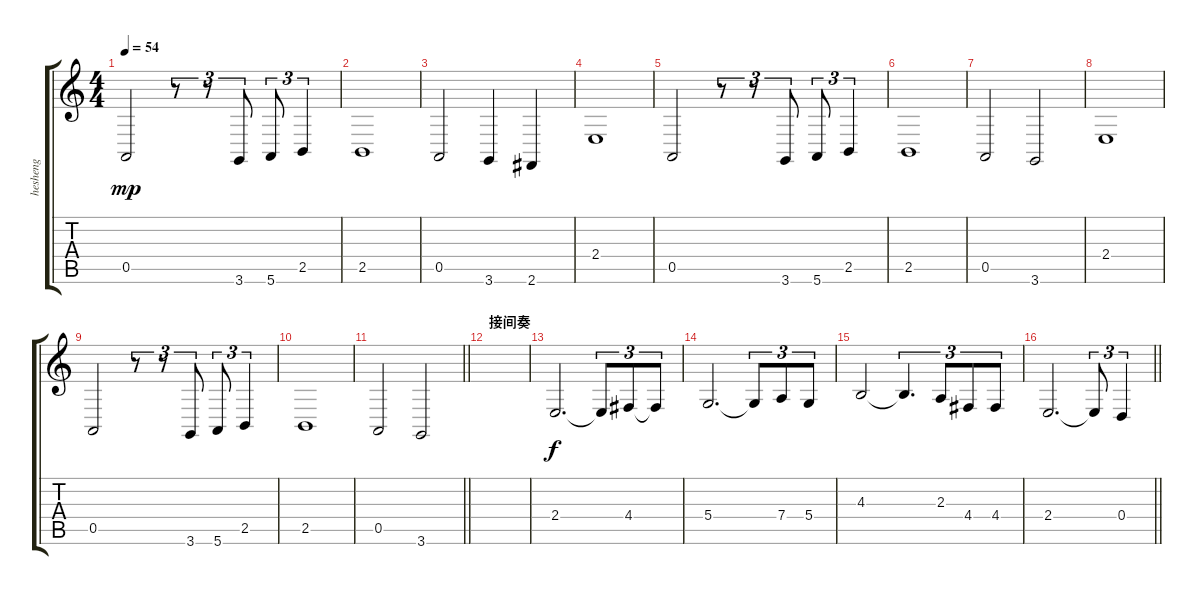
\track ("hesheng " "hesheng ") {instrument drawbarorgan}
\staff {score tabs}
\tuning (E4 B3 G3 D3 A2 E2) {hide}
\ts (4 4)
\tempo 54
\clef g2
\ks c
0.5.2{dy mp} r.8{tu (3 2)} r.8{tu (3 2)} 3.6.8{tu (3 2)} 5.6.8{tu (3 2)} 2.5.4{tu (3 2)} |
2.5.1 |
0.5.2 3.6.4 2.6.4 |
2.4.1 |
0.5.2 r.8{tu (3 2)} r.8{tu (3 2)} 3.6.8{tu (3 2)} 5.6.8{tu (3 2)} 2.5.4{tu (3 2)} |
2.5.1 |
0.5.2 3.6.2 |
2.4.1 |
0.5.2 r.8{tu (3 2)} r.8{tu (3 2)} 3.6.8{tu (3 2)} 5.6.8{tu (3 2)} 2.5.4{tu (3 2)} |
2.5.1 |
\barLineRight lightlight
0.5.2 3.6.2 |
\section ("" "接间奏")
|
2.4.2{d dy f} 2.4{t}.8{tu (3 2)} 4.4.8{tu (3 2)} 4.4{t}.8{tu (3 2)} |
5.4.2{d} 5.4{t}.8{tu (3 2)} 7.4.8{tu (3 2)} 5.4.8{tu (3 2)} |
4.3.2 4.3{t}.4{d tu (3 2)} 2.3.8{tu (3 2)} 4.4.8{tu (3 2)} 4.4.8{tu (3 2)} |
\barLineRight lightlight
2.4.2{d} 2.4{t}.8{tu (3 2)} 0.4.4{tu (3 2)}
